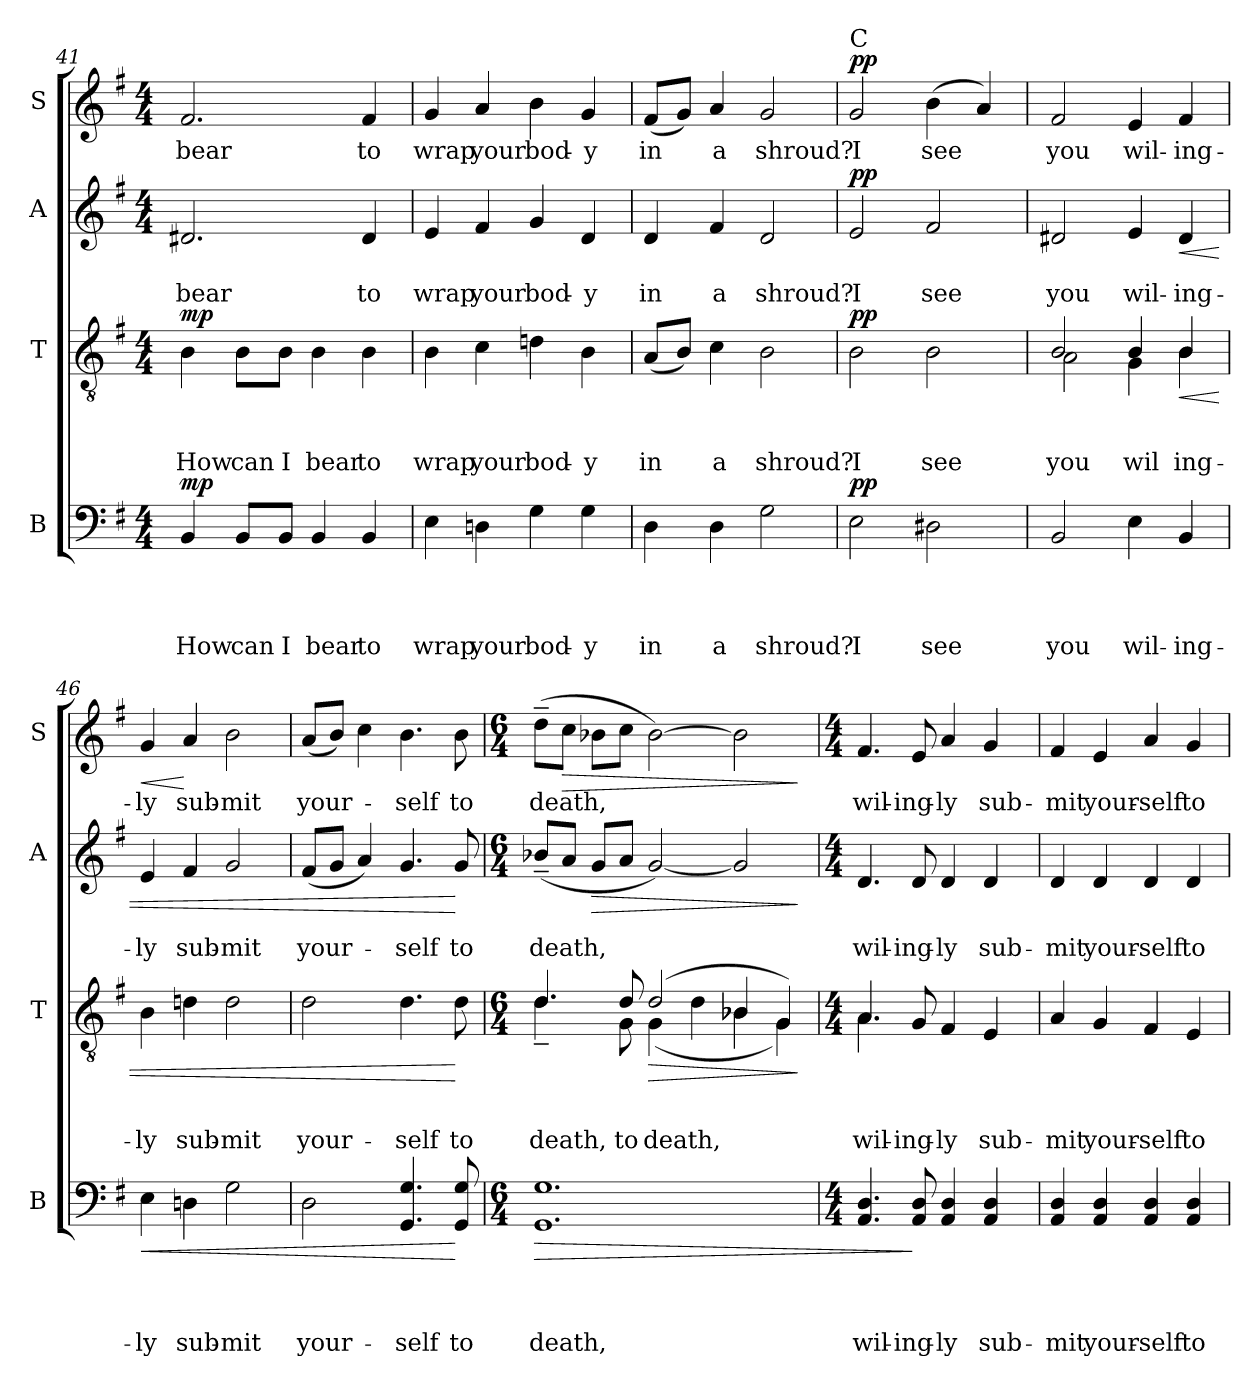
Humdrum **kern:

**kern	**text	**text	**text	**text	**dynam	**kern	**text	**text	**text	**dynam	**kern	**text	**text	**dynam	**kern	**text	**dynam
*part4	*part4	*part4	*part4	*part4	*part4	*part3	*part3	*part3	*part3	*part3	*part2	*part2	*part2	*part2	*part1	*part1	*part1
*staff4	*staff4	*staff4	*staff4	*staff4	*staff4	*staff3	*staff3	*staff3	*staff3	*staff3	*staff2	*staff2	*staff2	*staff2	*staff1	*staff1	*staff1
*I"B	*	*	*	*	*	*I"T	*	*	*	*	*I"A	*	*	*	*I"S	*	*
*I'B	*	*	*	*	*	*I'T	*	*	*	*	*I'A	*	*	*	*I'S	*	*
!!LO:LB:g=z
*clefF4	*	*	*	*	*	*clefGv2	*	*	*	*	*clefG2	*	*	*	*clefG2	*	*
*k[f#]	*	*	*	*	*	*k[f#]	*	*	*	*	*k[f#]	*	*	*	*k[f#]	*	*
*G:	*	*	*	*	*	*G:	*	*	*	*	*G:	*	*	*	*G:	*	*
*M4/4	*	*	*	*	*	*M4/4	*	*	*	*	*M4/4	*	*	*	*M4/4	*	*
=41	=41	=41	=41	=41	=41	=41	=41	=41	=41	=41	=41	=41	=41	=41	=41	=41	=41
!	!	!	!	!LO:LY:b	!LO:DY:a	!	!	!	!LO:LY:b	!LO:DY:a	!	!	!LO:LY:b	!	!	!LO:LY:b	!
4BB/	.	.	.	How	mp	4B\	.	.	How	mp	2.d#X/	.	bear	.	2.f#/	bear	.
!	!	!	!	!LO:LY:b	!	!	!	!	!LO:LY:b	!	!	!	!	!	!	!	!
8BB/L	.	.	.	can	.	8B\L	.	.	can	.	.	.	.	.	.	.	.
!	!	!	!	!LO:LY:b	!	!	!	!	!LO:LY:b	!	!	!	!	!	!	!	!
8BB/J	.	.	.	I	.	8B\J	.	.	I	.	.	.	.	.	.	.	.
!	!	!	!	!LO:LY:b	!	!	!	!	!LO:LY:b	!	!	!	!	!	!	!	!
4BB/	.	.	.	bear	.	4B\	.	.	bear	.	.	.	.	.	.	.	.
!	!	!	!	!LO:LY:b	!	!	!	!	!LO:LY:b	!	!	!	!LO:LY:b	!	!	!LO:LY:b	!
4BB/	.	.	.	to	.	4B\	.	.	to	.	4d#/	.	to	.	4f#/	to	.
=42	=42	=42	=42	=42	=42	=42	=42	=42	=42	=42	=42	=42	=42	=42	=42	=42	=42
!	!	!	!	!LO:LY:b	!	!	!	!	!LO:LY:b	!	!	!	!LO:LY:b	!	!	!LO:LY:b	!
4E\	.	.	.	wrap	.	4B\	.	.	wrap	.	4e/	.	wrap	.	4g/	wrap	.
!	!	!	!	!LO:LY:b	!	!	!	!	!LO:LY:b	!	!	!	!LO:LY:b	!	!	!LO:LY:b	!
4Dn\	.	.	.	your	.	4c\	.	.	your	.	4f#/	.	your	.	4a/	your	.
!	!	!	!	!LO:LY:b	!	!	!	!	!LO:LY:b	!	!	!	!LO:LY:b	!	!	!LO:LY:b	!
4G\	.	.	.	bod-	.	4dn\	.	.	bod-	.	4g/	.	bod-	.	4b\	bod-	.
!	!	!	!	!LO:LY:b	!	!	!	!	!LO:LY:b	!	!	!	!LO:LY:b	!	!	!LO:LY:b	!
4G\	.	.	.	-y	.	4B\	.	.	-y	.	4d/	.	-y	.	4g/	-y	.
=43	=43	=43	=43	=43	=43	=43	=43	=43	=43	=43	=43	=43	=43	=43	=43	=43	=43
!	!	!	!	!LO:LY:b	!	!	!	!	!LO:LY:b	!	!	!	!LO:LY:b	!	!	!LO:LY:b	!
4D\	.	.	.	in	.	(<8A/L	.	.	in	.	4d/	.	in	.	(<8f#/L	in	.
.	.	.	.	.	.	8B/J)	.	.	.	.	.	.	.	.	8g/J)	.	.
!	!	!	!	!LO:LY:b	!	!	!	!	!LO:LY:b	!	!	!	!LO:LY:b	!	!	!LO:LY:b	!
4D\	.	.	.	a	.	4c\	.	.	a	.	4f#/	.	a	.	4a/	a	.
!	!	!	!	!LO:LY:b	!	!	!	!	!LO:LY:b	!	!	!	!LO:LY:b	!	!	!LO:LY:b	!
2G\	.	.	.	shroud?	.	2B\	.	.	shroud?	.	2d/	.	shroud?	.	2g/	shroud?	.
!!LO:LB:g=z
=44	=44	=44	=44	=44	=44	=44	=44	=44	=44	=44	=44	=44	=44	=44	=44	=44	=44
!	!	!	!	!	!	!	!	!	!	!	!	!	!	!	!LO:TX:a:t=C	!	!
!	!	!	!	!LO:LY:b	!LO:DY:a	!	!	!	!LO:LY:b	!LO:DY:a	!	!	!LO:LY:b	!LO:DY:a	!	!LO:LY:b	!LO:DY:a
2E\	.	.	.	I	pp	2B\	.	.	I	pp	2e/	.	I	pp	2g/	I	pp
!	!	!	!	!LO:LY:b	!	!	!	!	!LO:LY:b	!	!	!	!LO:LY:b	!	!	!LO:LY:b	!
2D#X\	.	.	.	see	.	2B\	.	.	see	.	2f#/	.	see	.	(>4b\	see	.
.	.	.	.	.	.	.	.	.	.	.	.	.	.	.	4a/)	.	.
=45	=45	=45	=45	=45	=45	=45	=45	=45	=45	=45	=45	=45	=45	=45	=45	=45	=45
!	!	!	!	!LO:LY:b	!	!	!	!	!LO:LY:b	!	!	!	!LO:LY:b	!	!	!LO:LY:b	!
*	*	*	*	*	*	*^	*	*	*	*	*	*	*	*	*	*	*
2BB/	.	.	.	you	.	2B/	2A\	.	.	you	.	2d#X/	.	you	.	2f#/	you	.
!	!	!	!	!LO:LY:b	!	!	!	!	!	!LO:LY:b	!	!	!	!LO:LY:b	!	!	!LO:LY:b	!
4E\	.	.	.	wil-	.	4B/	4G\	.	.	wil	.	4e/	.	wil-	.	4e/	wil-	.
!	!	!	!	!LO:LY:b	!	!	!	!	!	!LO:LY:b	!LO:HP:b	!	!	!LO:LY:b	!LO:HP:b	!	!LO:LY:b	!
4BB/	.	.	.	-ing-	.	4B/	4B\	.	.	ing-	<	4d#/	.	-ing-	<	4f#/	-ing-	.
=46	=46	=46	=46	=46	=46	=46	=46	=46	=46	=46	=46	=46	=46	=46	=46	=46	=46	=46
!	!	!	!	!LO:LY:b	!LO:HP:b	!	!	!	!	!LO:LY:b	!	!	!	!LO:LY:b	!	!	!LO:LY:b	!LO:HP:b
*	*	*	*	*	*	*v	*v	*	*	*	*	*	*	*	*	*	*	*
4E\	.	.	.	-ly	<	4B\	.	.	-ly	.	4e/	.	-ly	.	4g/	-ly	<
!	!	!	!	!LO:LY:b	!	!	!	!	!LO:LY:b	!	!	!	!LO:LY:b	!	!	!LO:LY:b	!
4Dn\	.	.	.	sub-	.	4dn\	.	.	sub-	.	4f#/	.	sub-	.	4a/	sub-	[
!	!	!	!	!LO:LY:b:rj	!	!	!	!	!LO:LY:b:rj	!	!	!	!LO:LY:b:rj	!	!	!LO:LY:b:rj	!
2G\	.	.	.	-mit	.	2d\	.	.	-mit	.	2g/	.	-mit	.	2b\	-mit	.
=47	=47	=47	=47	=47	=47	=47	=47	=47	=47	=47	=47	=47	=47	=47	=47	=47	=47
!	!	!	!	!LO:LY:b	!	!	!	!	!LO:LY:b	!	!	!	!LO:LY:b	!	!	!LO:LY:b	!
2D\	.	.	.	your-	.	2d\	.	.	your-	.	(<8f#/L	.	your-	.	(>8a/L	your-	.
.	.	.	.	.	.	.	.	.	.	.	8g/J	.	.	.	8b/J)	.	.
.	.	.	.	.	.	.	.	.	.	.	4a/)	.	.	.	4cc\	.	.
!	!	!	!	!LO:LY:b	!	!	!	!	!LO:LY:b	!	!	!	!LO:LY:b	!	!	!LO:LY:b	!
4.GG/ 4.G/	.	.	.	-self	.	4.d\	.	.	-self	.	4.g/	.	-self	.	4.b\	-self	.
!	!	!	!	!LO:LY:b	!	!	!	!	!LO:LY:b	!	!	!	!LO:LY:b	!	!	!LO:LY:b	!
8GG/ 8G/	.	.	.	to	[	8d\	.	.	to	[	8g/	.	to	[	8b\	to	.
=48	=48	=48	=48	=48	=48	=48	=48	=48	=48	=48	=48	=48	=48	=48	=48	=48	=48
*M6/4	*	*	*	*	*	*M6/4	*	*	*	*	*M6/4	*	*	*	*M6/4	*	*
!	!	!	!	!LO:LY:b	!LO:HP:b	!	!	!	!LO:LY:b	!	!	!	!LO:LY:b	!	!	!LO:LY:b	!
*	*	*	*	*	*	*^	*	*	*	*	*	*	*	*	*	*	*
1.GG 1.G	.	.	.	death,	>	4.d/	4.d~<\	.	.	death,	.	(<8b-X~</L	.	death,	.	(>8dd~>\L	death,	.
!	!	!	!	!	!	!	!	!	!	!	!	!	!	!	!	!	!	!LO:HP:b
.	.	.	.	.	.	.	.	.	.	.	.	8a/J	.	.	.	8cc\J	.	>
!	!	!	!	!	!	!	!	!	!	!	!	!	!	!	!LO:HP:b	!	!	!
.	.	.	.	.	.	.	.	.	.	.	.	8g/L	.	.	>	8b-X\L	.	.
!	!	!	!	!	!	!	!	!	!	!LO:LY:b	!	!	!	!	!	!	!	!
.	.	.	.	.	.	8d/	8G\	.	.	to	.	8a/J	.	.	.	8cc\J	.	.
!	!	!	!	!	!	!	!	!	!	!LO:LY:b	!LO:HP:b	!	!	!	!	!	!	!
.	.	.	.	.	.	(2d/	(<4G\	.	.	death,	>	[<2g/)	.	.	.	[>2b-\)	.	.
.	.	.	.	.	.	.	4d\	.	.	.	.	.	.	.	.	.	.	.
.	.	.	.	.	.	4B-X/	4B-\	.	.	.	.	2g/]	.	.	.	2b-\]	.	.
.	.	.	.	.	.	4G/)	4G\)	.	.	.	.	.	.	.	.	.	.	.
*	*	*	*	*	*	*v	*v	*	*	*	*	*	*	*	*	*	*	*
.	.	.	.	.	.	.	.	.	.	]	.	.	.	]	.	.	]
!!LO:PB:g=z
=49	=49	=49	=49	=49	=49	=49	=49	=49	=49	=49	=49	=49	=49	=49	=49	=49	=49
*M4/4	*	*	*	*	*	*M4/4	*	*	*	*	*M4/4	*	*	*	*M4/4	*	*
!	!	!	!	!LO:LY:b	!	!	!	!	!LO:LY:b	!	!	!	!LO:LY:b	!	!	!LO:LY:b	!
*	*	*	*	*	*	*^	*	*	*	*	*	*	*	*	*	*	*
4.AA/ 4.D/	.	.	.	wil-	.	4.A/	4.A\	.	.	wil-	.	4.d/	.	wil-	.	4.f#/	wil-	.
!	!	!	!	!LO:LY:b	!	!	!	!	!	!LO:LY:b	!	!	!	!LO:LY:b	!	!	!LO:LY:b	!
8AA/ 8D/	.	.	.	-ing-	]	8G/	2ryy	.	.	-ing-	.	8d/	.	-ing-	.	8e/	-ing-	.
!	!	!	!	!LO:LY:b	!	!	!	!	!	!LO:LY:b	!	!	!	!LO:LY:b	!	!	!LO:LY:b	!
4AA/ 4D/	.	.	.	-ly	.	4F#/	.	.	.	-ly	.	4d/	.	-ly	.	4a/	-ly	.
!	!	!	!	!LO:LY:b	!	!	!	!	!	!LO:LY:b	!	!	!	!LO:LY:b	!	!	!LO:LY:b	!
4AA/ 4D/	.	.	.	sub-	.	4E/	.	.	.	sub-	.	4d/	.	sub-	.	4g/	sub-	.
.	.	.	.	.	.	.	8ryy	.	.	.	.	.	.	.	.	.	.	.
=50	=50	=50	=50	=50	=50	=50	=50	=50	=50	=50	=50	=50	=50	=50	=50	=50	=50	=50
!	!	!	!	!LO:LY:b	!	!	!	!	!	!LO:LY:b	!	!	!	!LO:LY:b	!	!	!LO:LY:b	!
*	*	*	*	*	*	*v	*v	*	*	*	*	*	*	*	*	*	*	*
4AA/ 4D/	.	.	.	-mit	.	4A/	.	.	-mit	.	4d/	.	-mit	.	4f#/	-mit	.
!	!	!	!	!LO:LY:b	!	!	!	!	!LO:LY:b	!	!	!	!LO:LY:b	!	!	!LO:LY:b	!
4AA/ 4D/	.	.	.	your-	.	4G/	.	.	your-	.	4d/	.	your-	.	4e/	your-	.
!	!	!	!	!LO:LY:b	!	!	!	!	!LO:LY:b	!	!	!	!LO:LY:b	!	!	!LO:LY:b	!
4AA/ 4D/	.	.	.	-self	.	4F#/	.	.	-self	.	4d/	.	-self	.	4a/	-self	.
!	!	!	!	!LO:LY:b	!	!	!	!	!LO:LY:b	!	!	!	!LO:LY:b	!	!	!LO:LY:b	!
4AA/ 4D/	.	.	.	to	.	4E/	.	.	to	.	4d/	.	to	.	4g/	to	.
=	=	=	=	=	=	=	=	=	=	=	=	=	=	=	=	=	=
*-	*-	*-	*-	*-	*-	*-	*-	*-	*-	*-	*-	*-	*-	*-	*-	*-	*-
